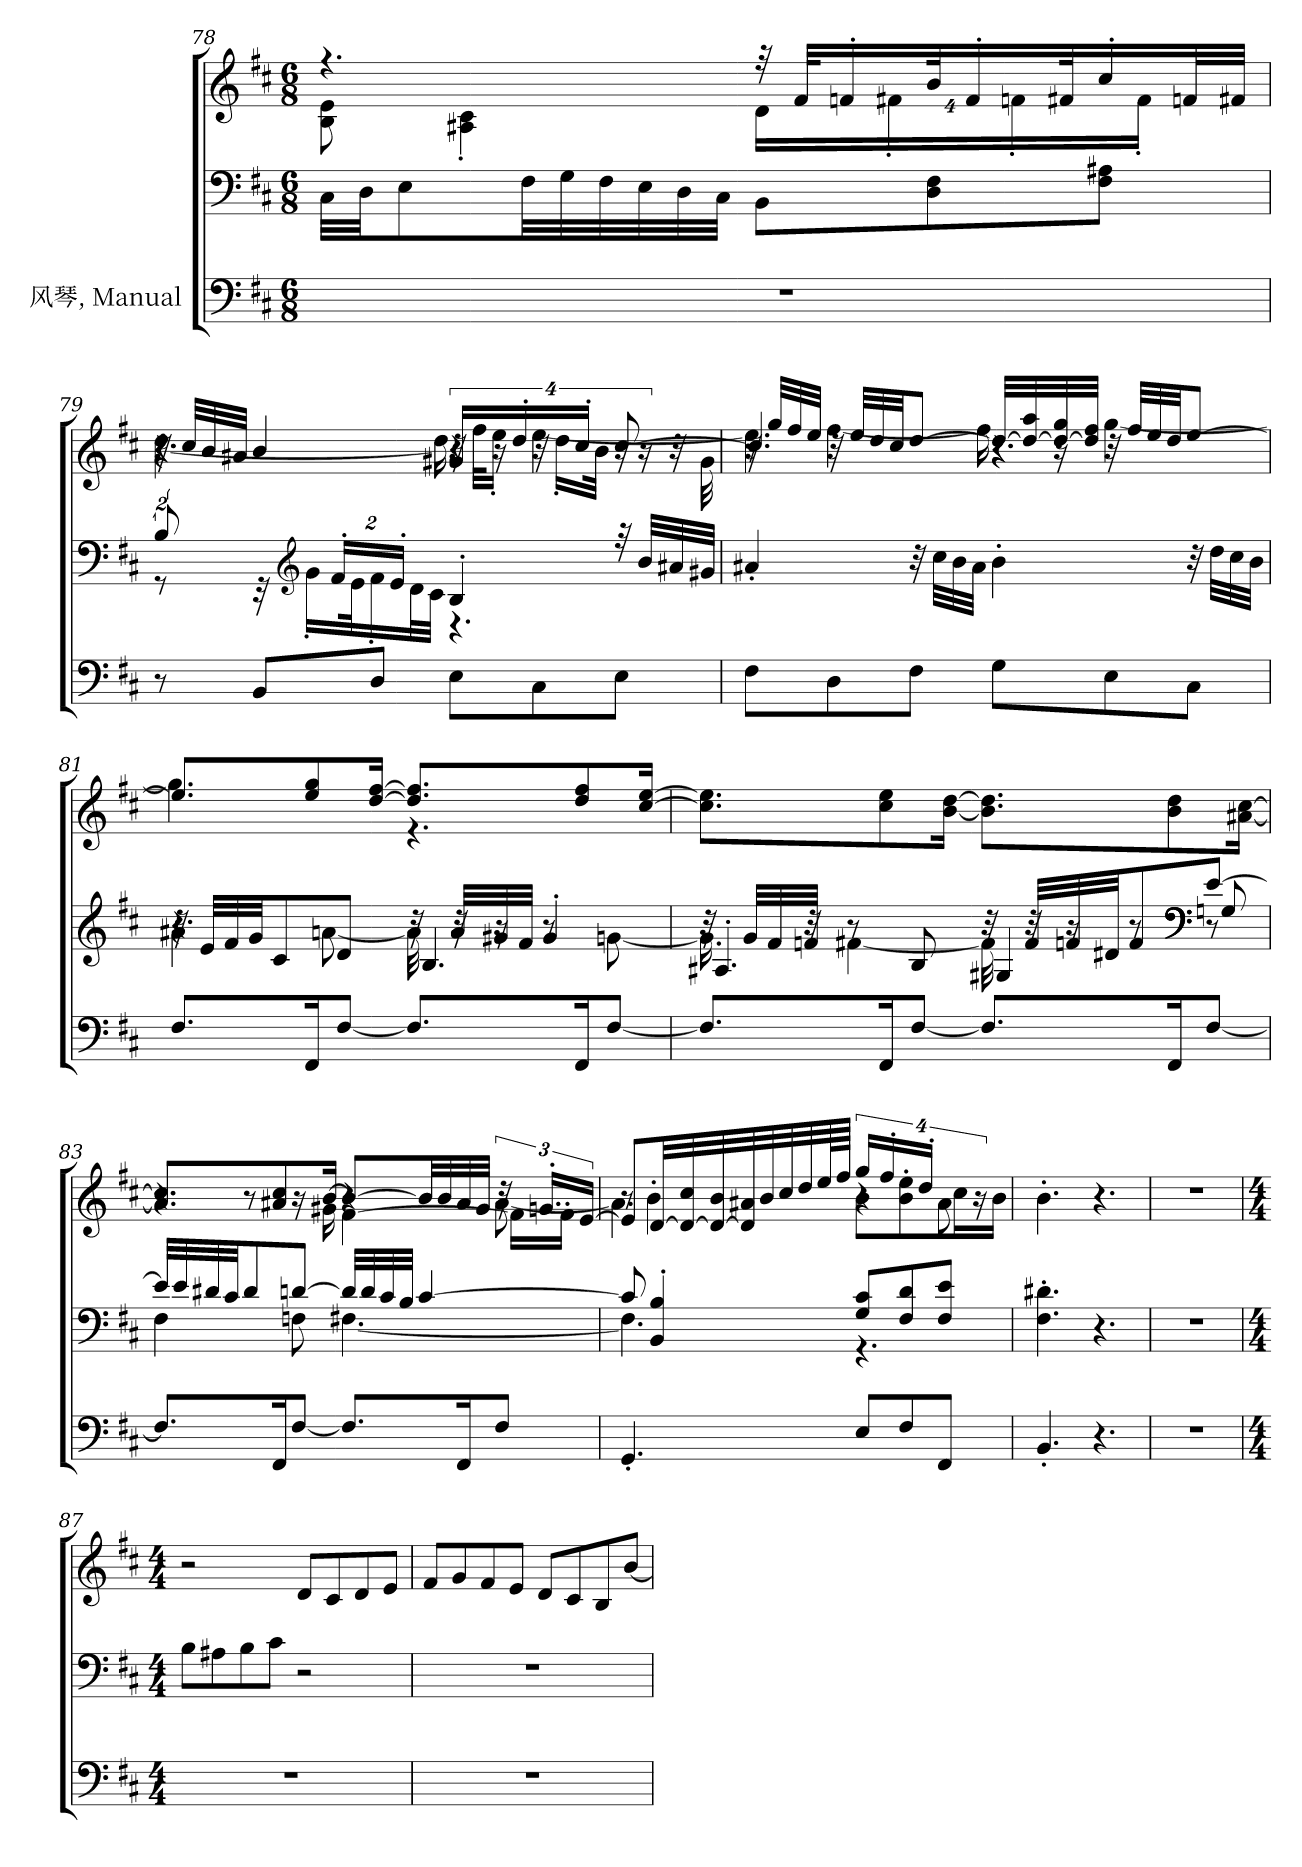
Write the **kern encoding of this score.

**kern	**kern	**kern
*part1	*part1	*part1
*staff3	*staff2	*staff1
*I"风琴, Manual	*	*
*clefF4	*clefF4	*clefG2
*k[f#c#]	*k[f#c#]	*k[f#c#]
*M6/8	*M6/8	*M6/8
=78	=78	=78
*	*	*^
2.r	32C#\LLL	4.r	8B\ 8e\
.	32D\JJ	.	.
.	8E\	.	.
.	.	.	4A#X\' 4c#\'
.	32F#\LL	.	.
.	32G\	.	.
.	32F#\	.	.
.	32E\	.	.
.	32D\	.	.
.	32C#\JJJ	.	.
*	*	*	*Xbrackettup
.	8BB\L	32r	32%3d\L
.	.	32f#/KLL	.
.	.	16fn'/	.
.	.	.	32%3f#X'\
.	8D\ 8F#\	32b/K	.
.	.	16f#'/	.
.	.	.	32%3fn'\
.	.	32f#X/K	.
.	8F#\ 8A#X\J	16cc#'/	.
.	.	.	32%3f#'\J
.	.	32fn/L	.
.	.	32f#X/JJJ	.
!!LO:LB:g=z
=79	=79	=79	=79
*	*^	*^	*^
8r	16%3B/	8r	32r	[4.dd\	4.r	4.r
.	.	.	32cc#/LLL	.	.	.
.	.	.	32b/	.	.	.
.	.	.	32a#X/JJJ	.	.	.
8BB/L	.	32r	4b/	.	.	.
*	*clefG2	*	*	*	*	*
.	.	16g'\LL	.	.	.	.
.	32%3f#'/L	.	.	.	.	.
.	.	32e\K	.	.	.	.
8D/J	.	16f#'\	.	.	.	.
.	32%3e'/J	.	.	.	.	.
.	.	32d\L	.	.	.	.
.	.	32c#\JJJ	.	.	.	.
*	*	*	*brackettup	*	*	*
8E\L	4B'/	4.r	32%3g#X/L	16dd\]	4r	32r
.	.	.	.	.	.	32ff#\KLL
.	.	.	.	16r	.	16ee'\JJ
.	.	.	32%3dd'/	.	.	.
8C#\	.	.	.	[4ee\	.	32r
.	.	.	.	.	.	16dd'\LL
.	.	.	32%3cc#'/J	.	.	.
.	.	.	.	.	.	32b\JJk
8E\J	32r	.	.	.	[8cc#/	16r
.	32b/LLL	.	32%3r	.	.	.
.	32a#X/	.	.	.	.	32r
.	32g#X/JJJ	.	.	.	.	32g#\
*	*v	*v	*	*	*	*
!!LO:LB:g=z	!!	!!	!!
=80	=80	=80	=80	=80	=80
8F#\L	4a#X'/	32r	4.ee\]	4.cc#/]	8r
.	.	32gg/LLL	.	.	.
.	.	32ff#/	.	.	.
.	.	32ee/JJJ	.	.	.
8D\	.	32r	.	.	[4ff#\
.	.	32ee/LLL	.	.	.
.	.	32dd/	.	.	.
.	.	32cc#/JJ	.	.	.
8F#\J	32r	[8dd/J	.	.	.
.	32cc#\LLL	.	.	.	.
.	32b\	.	.	.	.
.	32a#\JJJ	.	.	.	.
8G\L	4b'\	32dd/LLL_	4.r	4.r	16ff#\]
.	.	32dd/_ 32aa/	.	.	.
.	.	32dd/_ 32gg/	.	.	16r
.	.	32dd/] 32ff#/JJJ	.	.	.
8E\	.	32r	.	.	[4gg\
.	.	32ff#/LLL	.	.	.
.	.	32ee/	.	.	.
.	.	32dd/JJ	.	.	.
8C#\J	32r	[8ee/J	.	.	.
.	32dd\LLL	.	.	.	.
.	32cc#\	.	.	.	.
.	32b\JJJ	.	.	.	.
*	*	*	*v	*v	*v
=81	=81	=81	=81
*	*^	*	*
*	*	*^	*	*
8.F#/L	32r	4a#X\	4.r	8.ee/L]	4.gg\]
.	32e/LLL	.	.	.	.
.	32f#/	.	.	.	.
.	32g/JJ	.	.	.	.
.	8c#/	.	.	.	.
16FF#/K	.	.	.	8ee/ 8gg/	.
[8F#/J	8d/J	[8an\	.	.	.
.	.	.	.	[16dd/ [16ff#/Jk	.
8.F#/L]	32r	32a\]	4.B/	8.dd/] 8.ff#/]L	4.r
.	32a/LLL	32r	.	.	.
.	32g#X/	16r	.	.	.
.	32f#/JJJ	.	.	.	.
.	4g#'/	8r	.	.	.
16FF#/K	.	.	.	8dd/ 8ff#/	.
[8F#/J	.	[8gn\	.	.	.
.	.	.	.	[16cc#/ [16ee/Jk	.
*	*	*	*	*v	*v
!!LO:LB:g=z
=82	=82	=82	=82	=82
8.F#/L]	32r	16.g\]	4.A#X'/	8.cc#\] 8.ee\]L
.	32g/LLL	.	.	.
.	32f#/	.	.	.
.	32fn/JJJ	32r	.	.
.	8r	[4f#X\	.	.
16FF#/K	.	.	.	8cc#\ 8ee\
[8F#/J	8B/	.	.	.
.	.	.	.	[16b\ [16dd\Jk
8.F#/L]	32r	32f#\]	4G#X/	8.b\] 8.dd\]L
.	32f#/LLL	32r	.	.
.	32fn/	16r	.	.
.	32d#X/JJ	.	.	.
.	8f/	8r	.	.
16FF#/K	.	.	.	8b\ 8dd\
*	*clefF4	*	*	*
[8F#/J	[8e/J	8r	8Gn/	.
.	.	.	.	[16a#X\ [16cc#\Jk
*	*v	*v	*v	*
!!LO:PB:g=z
=83	=83	=83
*	*	*MM33
*	*^	*^
*	*	*	*	*^
8.F#/L]	32e/LLL]	4F#\	8.a#/] 8.cc#/]L	4.r	8r
.	32e/	.	.	.	.
.	32d#X/	.	.	.	.
.	32c#/JJ	.	.	.	.
.	8d#/	.	.	.	8r
16FF#/K	.	.	8a#X/ 8cc#/	.	.
[8F#/J	[8dn/J	8Fn\	.	.	16r
.	.	.	[16b/Jk	.	16g#X\
8.F#/L]	32d/LLL]	[4.F#X\	8b/L_	4r	[4f#\
.	32d/	.	.	.	.
.	32c#/	.	.	.	.
.	32B/JJJ	.	.	.	.
.	[4c#/	.	32b/LL]	.	.
.	.	.	32b/	.	.
16FF#/K	.	.	32a#/	.	.
.	.	.	32g#/JJJ	.	.
8F#/J	.	.	48r	[8a#\	16f#\LL]
.	.	.	24.gn'/LL	.	.
.	.	.	.	.	16f#'\JJ
.	.	.	[24e/JJ	.	.
!!LO:LB:g=z	!!	!!
=84	=84	=84	=84	=84	=84
*	*	*	*MM32	*	*
4.GG'/	8c#/]	4.F#\]	8e/L]	4.a#\]	8r
.	4BB/' 4B/'	.	[32d/LL	.	4b'\
.	.	.	32d/_ 32cc#/	.	.
.	.	.	32d/_ 32b/	.	.
.	.	.	32d/] 32a#X/	.	.
.	.	.	32b/	.	.
.	.	.	32cc#/	.	.
.	.	.	32dd/	.	.
.	.	.	64ee/L	.	.
.	.	.	64ff#/JJJJ	.	.
8E/L	8G/ 8c#/L	4.r	32%3gg/L	4r	8b\L
.	.	.	32%3ff#'/	.	.
8F#/	8F#/ 8d/	.	.	.	8b\' 8ee\'
.	.	.	32%3dd'/J	.	.
8FF#/J	8F#/ 8e/J	.	.	8a#\	16cc#\L
.	.	.	32%3r	.	.
.	.	.	.	.	16b\JJ
*	*v	*v	*	*	*
*	*	*v	*v	*v
=85	=85	=85
*	*	*MM30
4.BB'/	4.F#\' 4.d#X\'	4.b'\
4.r	4.r	4.r
=86	=86	=86
*	*	*MM67
2.r	2.r	2.r
=87	=87	=87
*M4/4	*M4/4	*M4/4
1r	8B\L	2r
.	8A#X\	.
.	8B\	.
.	8c#\J	.
.	2r	8d/L
.	.	8c#/
.	.	8d/
.	.	8e/J
!!LO:LB:g=z
=88	=88	=88
1r	1r	8f#/L
.	.	8g/
.	.	8f#/
.	.	8e/J
.	.	8d/L
.	.	8c#/
.	.	8B/
.	.	[8b/J
=	=	=
*-	*-	*-
